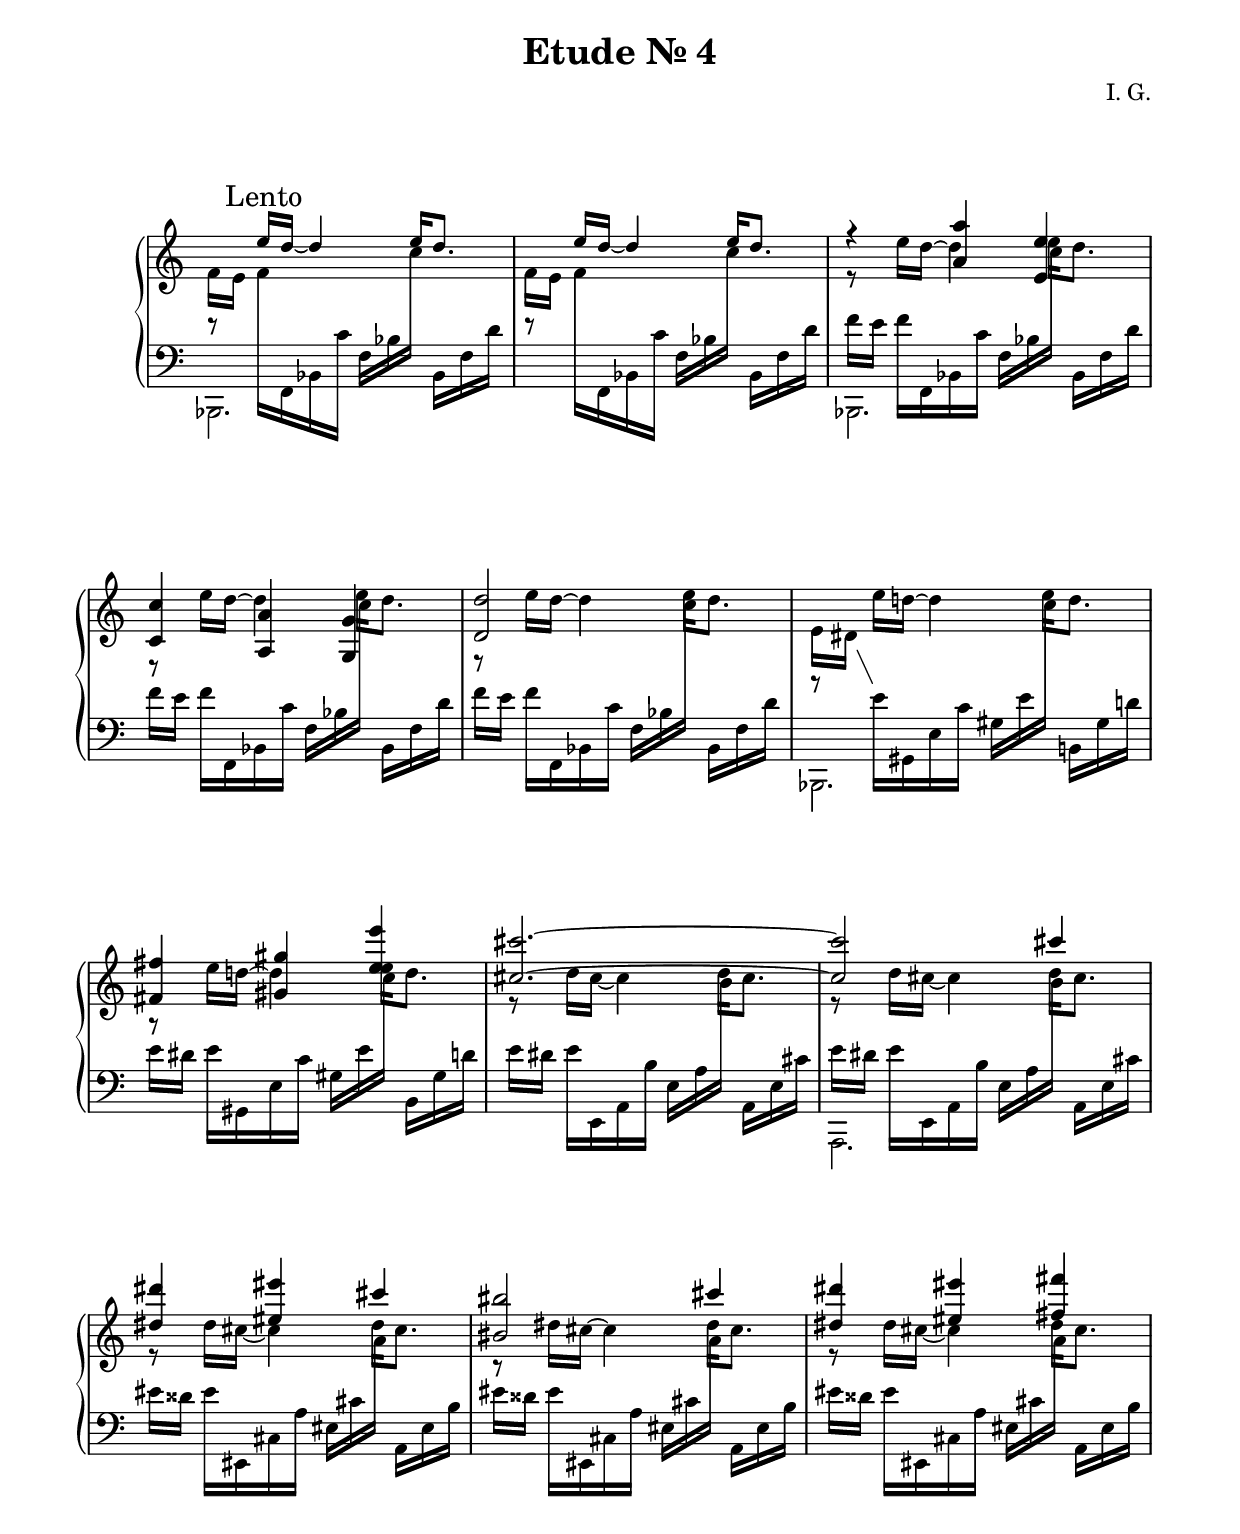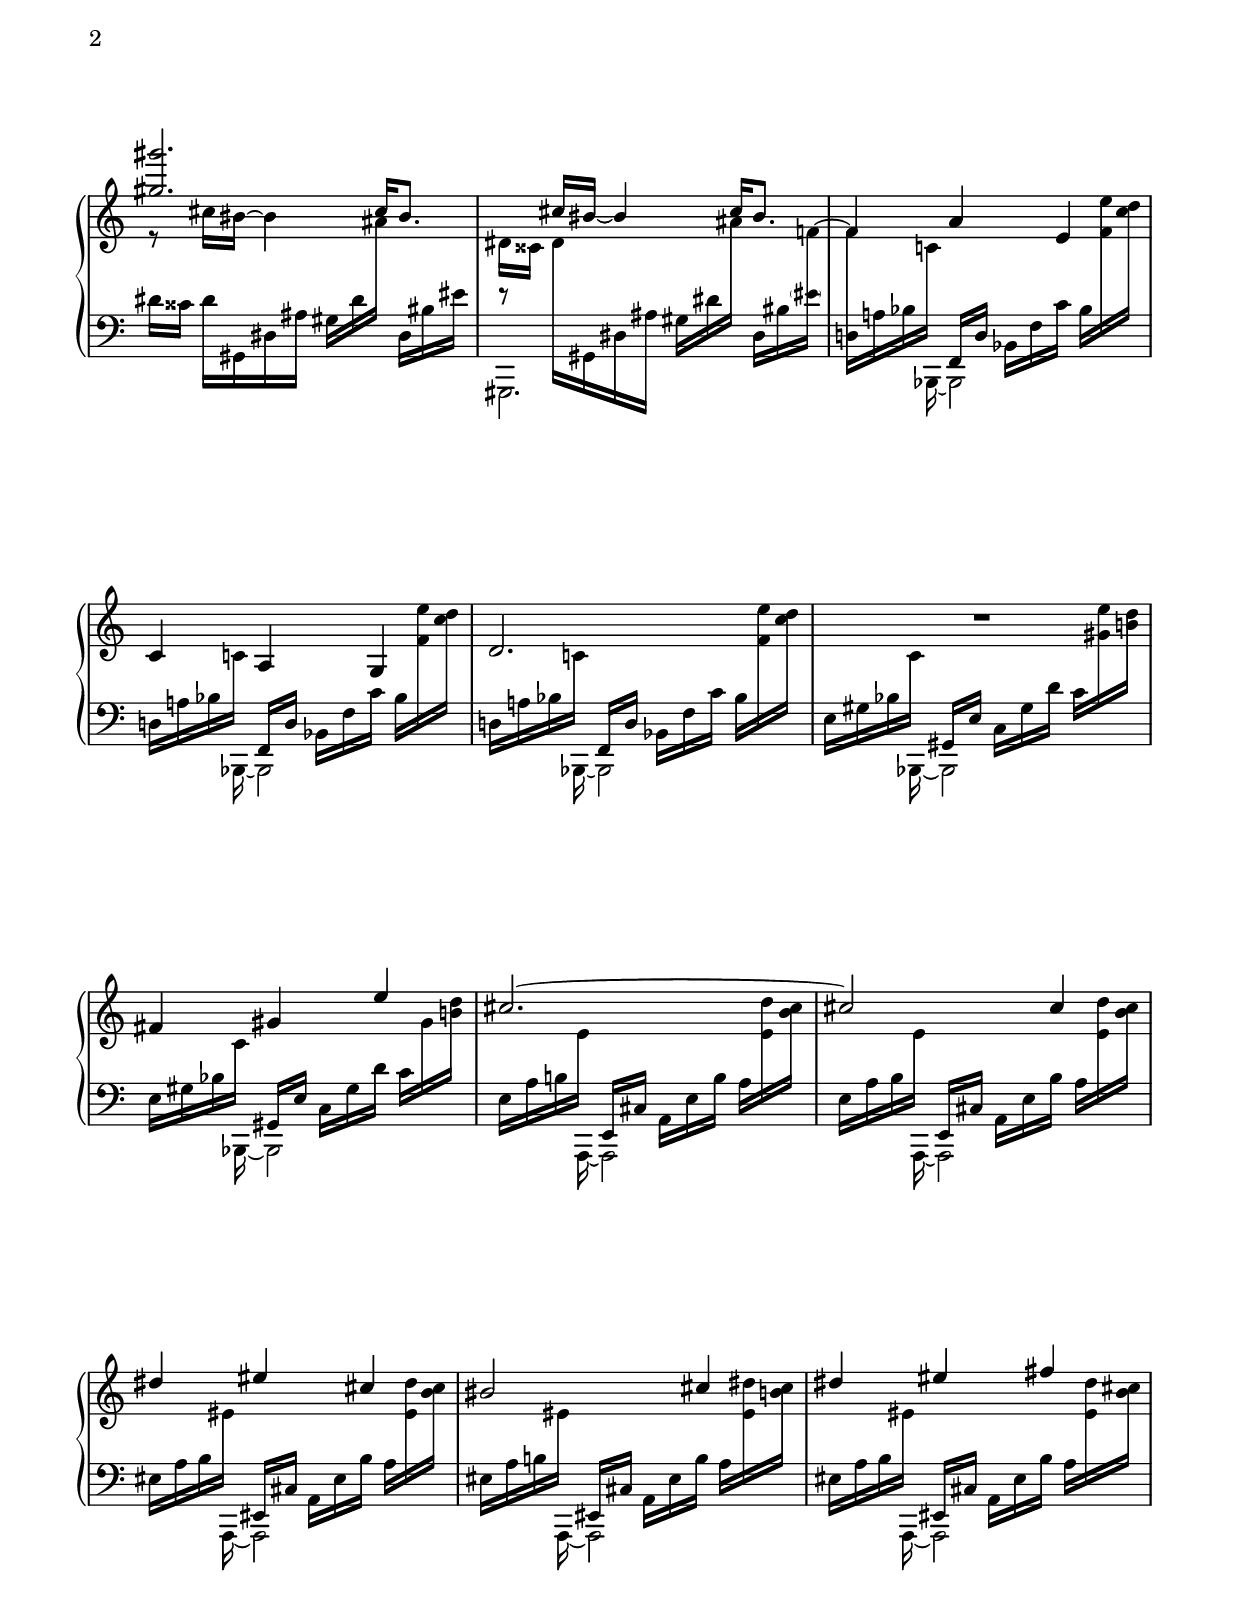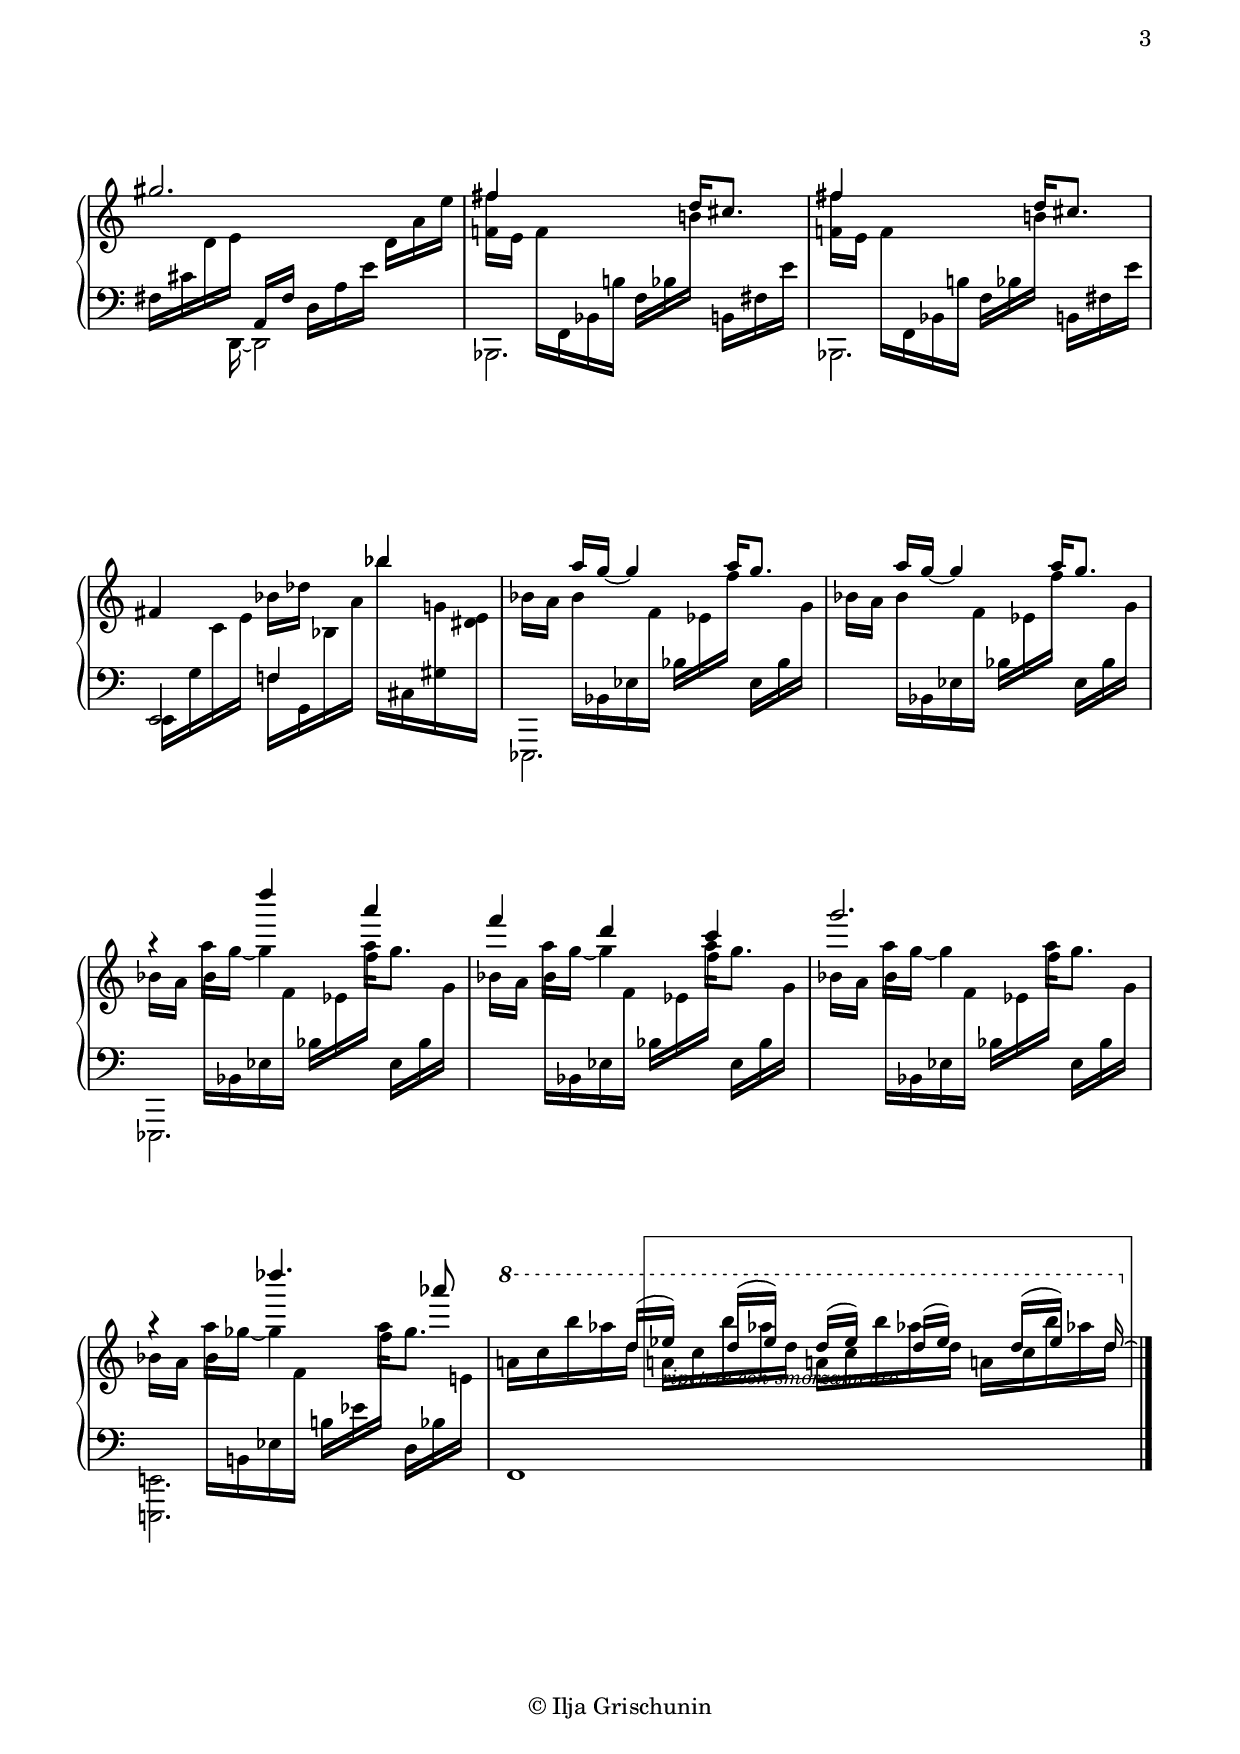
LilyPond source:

\version "2.19.15"
%\version "2.18.0"

\language "deutsch"

\header {
  title = "Etude № 4"
  composer = "I. G."
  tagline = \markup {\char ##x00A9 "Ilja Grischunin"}
}

\paper {
  #(set-paper-size "a4")
  top-system-spacing.basic-distance = #20
  top-markup-spacing.basic-distance = #15
  markup-system-spacing.basic-distance = #30
  system-system-spacing.basic-distance = #30
  last-bottom-spacing.basic-distance = #25
  left-margin = 15
  right-margin = 15
  %two-sided = ##t
  %inner-margin = 25
  %outer-margin = 15
}

\layout {
  indent = 10
  \context {
    \PianoStaff
    \consists #Span_stem_engraver
  }
  \context {
    \Score
    \remove "Bar_number_engraver"
    %\override StaffGrouper.staff-staff-spacing.padding = #0
    %\override StaffGrouper.staff-staff-spacing.basic-distance = #13
  }
}

\version "2.19.15"
%\version "2.18.0"

\language "deutsch"

%%%%%%%%%%%%%%%%%%%%%%%%%%%%%%%%%%%%%%%%%%%%%%%%%%%%
rechtsFour = \relative {
  \clef treble
  \key c \major
  \time 12/16
  \override Score.RehearsalMark.extra-offset = #'(4 . 2)
  \mark "Lento"
  \set Staff.beatStructure = #'( 4)
  \override Staff.TimeSignature.stencil = ##f
  \override DynamicLineSpanner.staff-padding = #3
  <<
    {
      s2. s r4 <a' a'>
      \once \override NoteColumn.force-hshift = #-1.3
      <e e'><c c'><a a'>
      \once \override NoteColumn.force-hshift = #-1.3
      <g g'><d' d'>2 s4 s2.
      <fis fis'>4<gis gis'>
      \once \override NoteColumn.force-hshift = #-1
      <e' e'><cis cis'>2.~ q2 cis'4 <dis, dis'><eis eis'> cis'
      <his, his'>2 cis'4<dis, dis'><eis eis'><fis fis'>
      <gis gis'>2. s2 s8.
      \autoBeamOff
      \stemDown
      \crossStaff {\small f,!16~}
      \autoBeamOn
      \stemUp
      \tiny
      f4
    }
    \\
    {
      \small
      \stemUp
      r8 e'16 d~ d4 e16 d8.
      r8 e16 d~ d4  e16 d8.
      \stemDown
      r8
      e16 d^~ d4
      \once \override NoteColumn.force-hshift = #-0.1
      e16 d8.
      r8
      e16 d^~ d4
      \once \override NoteColumn.force-hshift = #-0.1
      e16 d8.
      r8
      e16 d^~ d4
      %\once \override NoteColumn.force-hshift = #1
      e16 d8.
      r8 e16 d!^~ d4 e16 d8.
      r8 e16 d!^~ d4 e16 d8.
      r8 d16 cis~ cis4 d16 cis8.
      r8 d16 cis~ cis4 d16 cis8.
      r8 dis16 cis~ cis4 dis16 cis8.
      r8 dis16 cis^~ cis4 dis16 cis8.
      r8 dis16 cis~ cis4 dis16 cis8.
      r8 cis16 his^~ his4 \stemUp cis16 his8.
      r8 cis16 his~ his4 cis16 his8.
      \autoBeamOff
      \stemDown
      \crossStaff {f16 s8.}
      \autoBeamOn
    }
  >>
  \stemUp
  a4 e c a g d'2. R2. fis4 gis e' cis2.^~ cis!2 cis4 dis eis cis
  his2 cis4 dis eis fis gis2.
  \small
  \repeat unfold 2 {fis4 s d16 cis8.}
  <<
    {
      \small
      fis,4 \change Staff = "LH" f,! \change Staff = "RH" b''
      s2.*2 a4\rest \normalsize d' a f d c g'2. a,4\rest des'4. as8
    }
    \\
    {
      \small
      s4 b,,16 des s8 s8
      \autoBeamOff
      \stemDown
      \crossStaff {g,!16}
      \autoBeamOn
      s16
      \stemUp
      \repeat unfold 2 {s8 a'16 g~ g4 a16 g8.}
      \stemDown
      \repeat unfold 3 {s8 a16 g~ g4 a16 g8.}
      s8 a16 ges~ ges4 a16 ges8.
    }
  >>
  \cadenzaOn
  <<
    {
      \ottava #1
      \set Staff.ottavation = #"8"
      \small
      s4 d'16[(
      es]) \repeat unfold 4 {s d[( es])} s d\laissezVibrer
    }
    \\
    {
      a!16[ c h' as d,]
      a!16[-\markup {
        \with-dimensions #'(0 . 0) #'(1.5 . 0)
        \box
        \with-dimensions #'(-1.5 . 45) #'(0 . 14)
        %\pad-to-box #'(25 . 10) #'(25 . 10)
        {\italic "ripetere con smorzamento"}
        %\null
      }
      c h' as! d,]
      a!16[ c h' as! d,]
      a!16[ c h' as! d,]
    }
  >>
  \cadenzaOff
  \bar "|."
}
%%%%%%%%%%%%%%%%%%%%%%%%%%%%%%%%%%%%%%%%%%%%%%%%%%%%
linksFour = \relative {
  \clef bass
  \key c \major
  \time 12/16
  \set Timing.beatStructure = #'(2 4 3 3)
  \override Staff.TimeSignature.stencil = ##f
  <<
    {
      \repeat unfold 2 {
        \small
        \stemDown
        \change Staff = "RH" f'16[ e] f
        \change Staff = "LH" f,, b c' f, b
        \change Staff = "RH"
        c' \change Staff = "LH" b,, f' d'
      }
      \repeat unfold 3 {
        \small
        \stemDown
        f16[ e] f f,, b c' f, b
        \change Staff = "RH"
        \once \override NoteColumn.force-hshift = #0.1
        c' \change Staff = "LH" b,, f' d'
      }
      \stemDown
      \change Staff = "RH" e16[ dis]
      \once \showStaffSwitch
      \change Staff = "LH" e gis,, e' c' gis e'
      \change Staff = "RH"
      \once \override NoteColumn.force-hshift = #0.2
      c' \change Staff = "LH" h,,! gis' d'!
      e16[ dis] e gis,, e' c' gis e'
      \change Staff = "RH"
      \once \override NoteColumn.force-hshift = #0.2
      c' \change Staff = "LH" h,, gis' d'!
      e16[ dis] e e,, a h' e, a
      \change Staff = "RH"
      \once \override NoteColumn.force-hshift = #0.2
      h' \change Staff = "LH" a,, e' cis'
      e16[ dis] e e,, a h' e, a
      \change Staff = "RH"
      \once \override NoteColumn.force-hshift = #0.2
      h' \change Staff = "LH" a,, e' cis'
      eis16[ disis] eis eis,, cis' a' eis cis'
      \change Staff = "RH"
      \once \override NoteColumn.force-hshift = #0.2
      a' \change Staff = "LH" a,, eis' h'
      eis16[ disis] eis eis,, cis' a' eis cis'
      \change Staff = "RH"
      \once \override NoteColumn.force-hshift = #0.2
      a' \change Staff = "LH" a,, eis' h'
      eis16[ disis] eis eis,, cis' a' eis cis'
      \change Staff = "RH"
      \once \override NoteColumn.force-hshift = #0.2
      a' \change Staff = "LH" a,, eis' h'
      dis16[ cisis] dis gis,, dis' ais' gis dis'
      \change Staff = "RH"
      %\once \override NoteColumn.force-hshift = #0.1
      ais' \change Staff = "LH" dis,, his' eis
      \change Staff = "RH" dis16[ cisis] dis
      \change Staff = "LH" gis,, dis' ais' gis dis'
      \change Staff = "RH"
      %\once \override NoteColumn.force-hshift = #0.1
      ais' \change Staff = "LH" dis,, his'
      \once \tiny \parenthesize eis
      \set Timing.beatStructure = #'(4 2 3 3)
      \repeat unfold 3 {
        d,! a'! b
        \change Staff = "RH" c!
        \change Staff = "LH"\stemUp f,, d'
        \stemDown b f' c' b
        \change Staff = "RH" <f' e'><c' d>
        \change Staff = "LH"
      }
      e,, gis b
      \change Staff = "RH" c
      \change Staff = "LH"
      \stemUp gis, e'
      \stemDown c gis' d' c
      \change Staff = "RH" <gis' e'><h! d>
      \change Staff = "LH" e,, gis b
      \change Staff = "RH" c
      \change Staff = "LH"
      \stemUp gis, e'
      \stemDown c gis' d' c
      \change Staff = "RH" gis' <h! d>
      \change Staff = "LH" e,, a h!
      \change Staff = "RH" e
      \change Staff = "LH" \stemUp e,, cis'
      \stemDown a e' h' a
      \change Staff = "RH" <e' d'><h' cis>
      \change Staff = "LH" e,, a h
      \change Staff = "RH" e
      \change Staff = "LH"
      \stemUp e,, cis'
      \stemDown a e' h' a
      \change Staff = "RH" <e' d'><h' cis>
      \change Staff = "LH" eis,, a h
      \change Staff = "RH" eis
      \change Staff = "LH"
      \stemUp eis,, cis'
      \stemDown a eis' h' a
      \change Staff = "RH" <eis' dis'><h' cis>
      \change Staff = "LH" eis,, a h!
      \change Staff = "RH" eis
      \change Staff = "LH"
      \stemUp eis,, cis'
      \stemDown a eis' h' a
      \change Staff = "RH" <eis' dis'><h' cis>
      \change Staff = "LH" eis,, a h
      \change Staff = "RH" eis
      \change Staff = "LH"
      \stemUp eis,, cis'
      \stemDown a eis' h' a
      \change Staff = "RH" <eis' dis'><h' cis>
      \change Staff = "LH" fis, cis'
      \change Staff = "RH" d e
      \change Staff = "LH"
      \stemUp a,, fis'
      \stemDown d[ a' e']
      \change Staff = "RH" d a' e'
      \change Staff = "LH"
      \set Timing.beatStructure = #'(2 4 3 3)
      \repeat unfold 2 {
        \change Staff = "RH" <f,! fis'>16[ e] f
        \change Staff = "LH" f,, b h'! f b
        \change Staff = "RH" h'!
        \change Staff = "LH" h,, fis' e'
      }
      \set Timing.beatStructure = #'(4 4 4)
      \change Staff = "LH" e,, g'
      \change Staff = "RH" c e
      \change Staff = "LH" f, g,
      \change Staff = "RH" b' a' b'[
      \change Staff = "LH" cis,,, gis'
      \change Staff = "RH" <dis'e>]
      \set Timing.beatStructure = #'(2 4 3 3)
      \repeat unfold 2 {
        \small
        \stemDown
        \change Staff = "RH" b'16[ a] b \change Staff = "LH" b,, es
        \change Staff = "RH" f'
        \change Staff = "LH" b,
        \change Staff = "RH" es f'
        \change Staff = "LH" es,, b'
        \change Staff = "RH" g'
      }
      \repeat unfold 3 {
        \change Staff = "RH" b16[ a]
        \once \override NoteColumn.force-hshift = #0.2
        b \change Staff = "LH" b,, es
        \change Staff = "RH" f'
        \change Staff = "LH" b,
        \change Staff = "RH" es
        \once \override NoteColumn.force-hshift = #0.2
        f'
        \change Staff = "LH" es,, b'
        \change Staff = "RH" g'
      }
      \change Staff = "RH" b16[ a]
      \once \override NoteColumn.force-hshift = #0.2
      b \change Staff = "LH" h,,! es
      \change Staff = "RH" f'
      \change Staff = "LH" h,! es
      \change Staff = "RH"
      \once \override NoteColumn.force-hshift = #0.2
      f'
      \change Staff = "LH" d,, b'
      \change Staff = "RH" e!
    }
    \\
    {
      \small
      b,,2. s b s s b s s a s s s s gis
      \repeat unfold 5 {s8. b16~ b2}
      \repeat unfold 5 {s8. a16~ a2} s8. d16~ d2
      b2. b \stemUp e2 s4 \stemDown
      es,2. s es s s <e! e'!> f'1 s4
    }
  >>
}
%%%%%%%%%%%%%%%%%%%%%%%%%%%%%%%%%%%%%%%%%%%%%%%%%%%%


%%%%%%%%%%%%%%%%%%%%%%%%%%%%%%%%%%%%%%%%%%%%%%%%%%%%
\score {
  \new PianoStaff
  <<
    \new Staff = "RH" \rechtsFour
    \new Staff = "LH" \linksFour
  >>
}